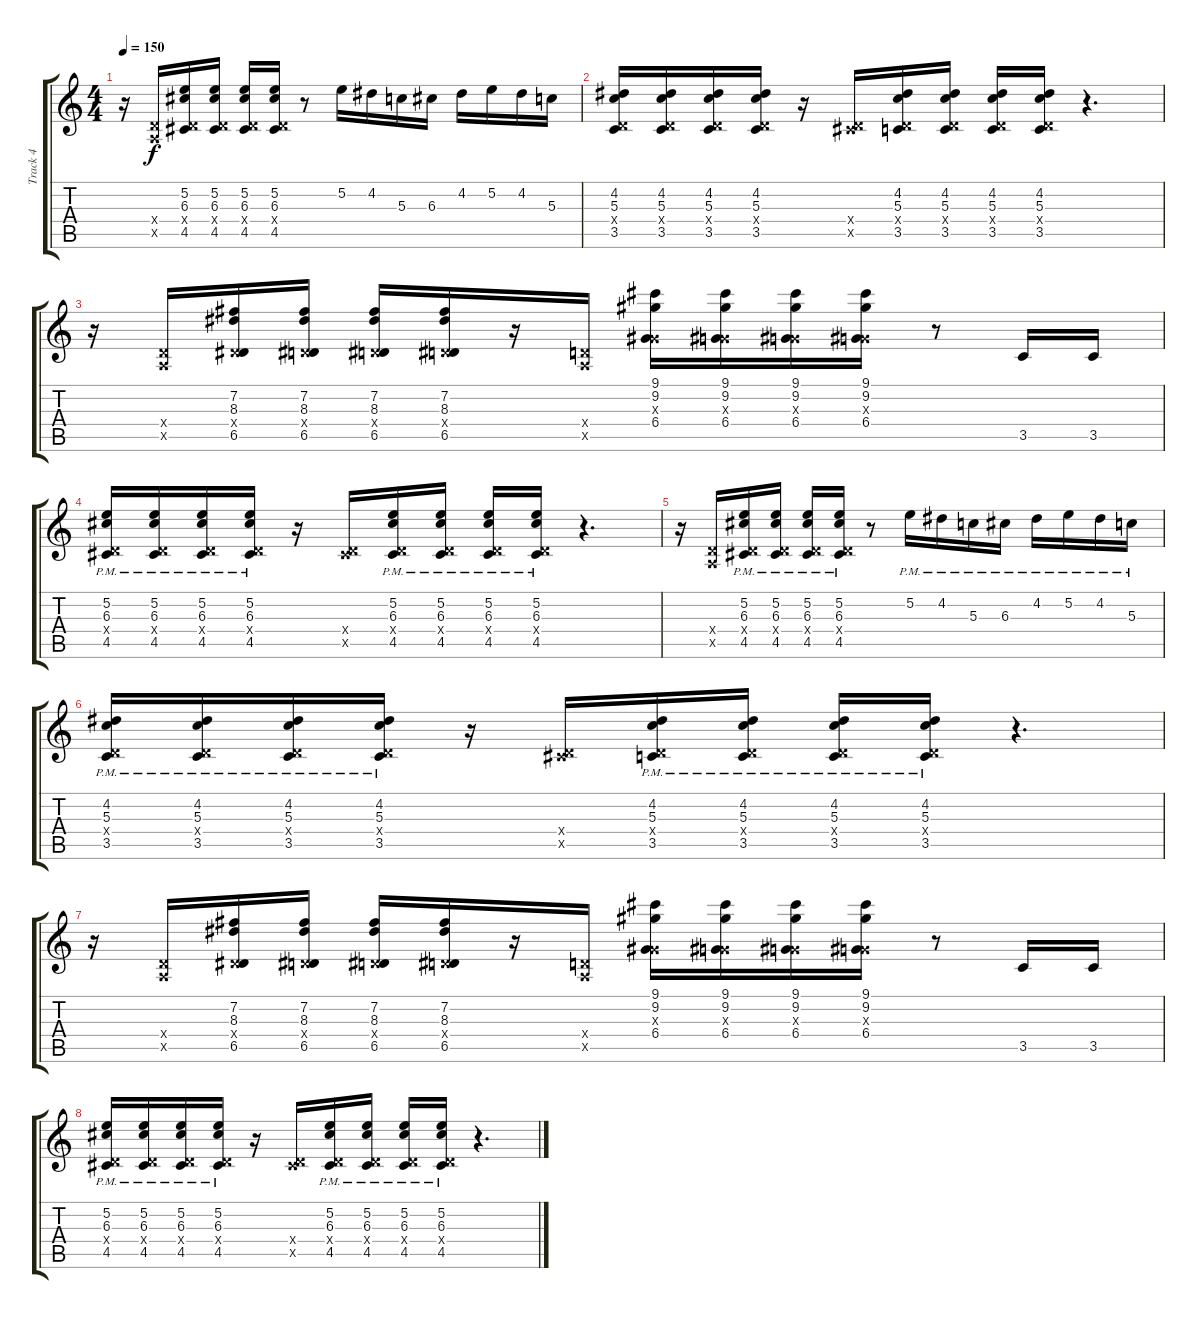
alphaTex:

\track ("Track 4" "Track 4") {instrument distortionguitar}
\staff {score tabs}
\tuning (E4 B3 G3 D3 A2 E2) {hide}
\ts (4 4)
\tempo 150
\clef g2
\ks c
r.16{dy f} (0.4{x} 0.5{x}).16 (5.2 6.3 0.4{x} 4.5).16 (5.2 6.3 0.4{x} 4.5).16 (5.2 6.3 0.4{x} 4.5).16 (5.2 6.3 0.4{x} 4.5).16 r.8 5.2.16 4.2.16 5.3.16 6.3.16 4.2.16 5.2.16 4.2.16 5.3.16 |
(4.2 5.3 0.4{x} 3.5).16 (4.2 5.3 0.4{x} 3.5).16 (4.2 5.3 0.4{x} 3.5).16 (4.2 5.3 0.4{x} 3.5).16 r.16 (0.4{x} 4.5{x}).16 (4.2 5.3 0.4{x} 3.5).16 (4.2 5.3 0.4{x} 3.5).16 (4.2 5.3 0.4{x} 3.5).16 (4.2 5.3 0.4{x} 3.5).16 r.4{d} |
r.16 (0.4{x} 0.5{x}).16 (7.2 8.3 0.4{x} 6.5).16 (7.2 8.3 0.4{x} 6.5).16 (7.2 8.3 0.4{x} 6.5).16 (7.2 8.3 0.4{x} 6.5).16 r.16 (0.4{x} 0.5{x}).16 (9.1 9.2 0.3{x} 6.4).16 (9.1 9.2 0.3{x} 6.4).16 (9.1 9.2 0.3{x} 6.4).16 (9.1 9.2 0.3{x} 6.4).16 r.8 3.5.16 3.5.16 |
(5.2{pm} 6.3{pm} 0.4{x} 4.5{pm}).16 (5.2{pm} 6.3{pm} 0.4{x} 4.5{pm}).16 (5.2{pm} 6.3{pm} 0.4{x} 4.5{pm}).16 (5.2{pm} 6.3{pm} 0.4{x} 4.5{pm}).16 r.16 (0.4{x} 4.5{x}).16 (5.2{pm} 6.3{pm} 0.4{x} 4.5{pm}).16 (5.2{pm} 6.3{pm} 0.4{x} 4.5{pm}).16 (5.2{pm} 6.3{pm} 0.4{x} 4.5{pm}).16 (5.2{pm} 6.3{pm} 0.4{x} 4.5{pm}).16 r.4{d} |
r.16 (0.4{x} 0.5{x}).16 (5.2{pm} 6.3{pm} 0.4{x} 4.5{pm}).16 (5.2{pm} 6.3{pm} 0.4{x} 4.5{pm}).16 (5.2{pm} 6.3{pm} 0.4{x} 4.5{pm}).16 (5.2{pm} 6.3{pm} 0.4{x} 4.5{pm}).16 r.8 5.2{pm}.16 4.2{pm}.16 5.3{pm}.16 6.3{pm}.16 4.2{pm}.16 5.2{pm}.16 4.2{pm}.16 5.3{pm}.16 |
(4.2{pm} 5.3{pm} 0.4{x} 3.5{pm}).16 (4.2{pm} 5.3{pm} 0.4{x} 3.5{pm}).16 (4.2{pm} 5.3{pm} 0.4{x} 3.5{pm}).16 (4.2{pm} 5.3{pm} 0.4{x} 3.5{pm}).16 r.16 (0.4{x} 4.5{x}).16 (4.2{pm} 5.3{pm} 0.4{x} 3.5{pm}).16 (4.2{pm} 5.3{pm} 0.4{x} 3.5{pm}).16 (4.2{pm} 5.3{pm} 0.4{x} 3.5{pm}).16 (4.2{pm} 5.3{pm} 0.4{x} 3.5{pm}).16 r.4{d} |
r.16 (0.4{x} 0.5{x}).16 (7.2 8.3 0.4{x} 6.5).16 (7.2 8.3 0.4{x} 6.5).16 (7.2 8.3 0.4{x} 6.5).16 (7.2 8.3 0.4{x} 6.5).16 r.16 (0.4{x} 0.5{x}).16 (9.1 9.2 0.3{x} 6.4).16 (9.1 9.2 0.3{x} 6.4).16 (9.1 9.2 0.3{x} 6.4).16 (9.1 9.2 0.3{x} 6.4).16 r.8 3.5.16 3.5.16 |
(5.2{pm} 6.3{pm} 0.4{x} 4.5{pm}).16 (5.2{pm} 6.3{pm} 0.4{x} 4.5{pm}).16 (5.2{pm} 6.3{pm} 0.4{x} 4.5{pm}).16 (5.2{pm} 6.3{pm} 0.4{x} 4.5{pm}).16 r.16 (0.4{x} 4.5{x}).16 (5.2{pm} 6.3{pm} 0.4{x} 4.5{pm}).16 (5.2{pm} 6.3{pm} 0.4{x} 4.5{pm}).16 (5.2{pm} 6.3{pm} 0.4{x} 4.5{pm}).16 (5.2{pm} 6.3{pm} 0.4{x} 4.5{pm}).16 r.4{d}
